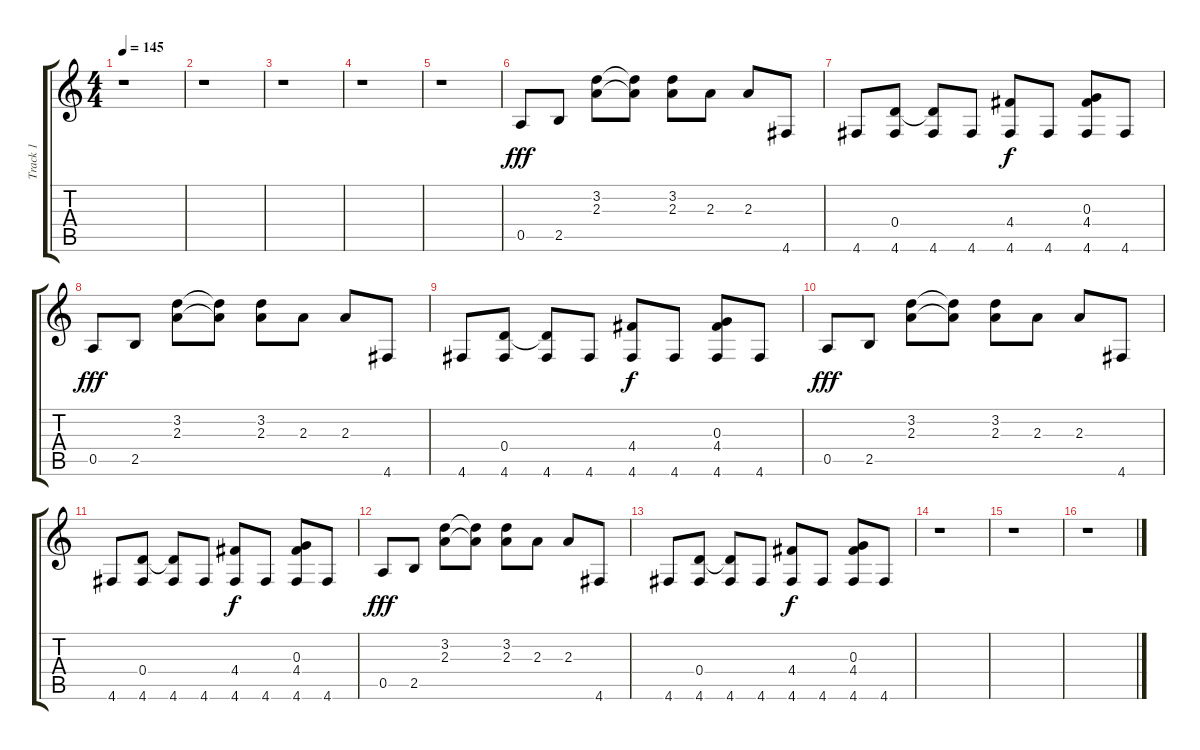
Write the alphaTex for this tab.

\track ("Track 1" "Track 1") {instrument acousticguitarsteel}
\staff {score tabs}
\tuning (E4 B3 G3 D3 A2 D2) {hide}
\ts (4 4)
\tempo 145
\clef g2
\ks c
r.1{dy f} |
r.1 |
r.1 |
r.1 |
r.1 |
0.5.8{dy fff} 2.5.8 (3.2 2.3).8 (3.2{t} 2.3{t}).8 (3.2 2.3).8 2.3.8 2.3.8 4.6.8 |
4.6.8 (0.4 4.6).8 (0.4{t} 4.6).8 4.6.8 (4.4 4.6).8{dy f} 4.6.8 (0.3 4.4 4.6).8 4.6.8 |
0.5.8{dy fff} 2.5.8 (3.2 2.3).8 (3.2{t} 2.3{t}).8 (3.2 2.3).8 2.3.8 2.3.8 4.6.8 |
4.6.8 (0.4 4.6).8 (0.4{t} 4.6).8 4.6.8 (4.4 4.6).8{dy f} 4.6.8 (0.3 4.4 4.6).8 4.6.8 |
0.5.8{dy fff} 2.5.8 (3.2 2.3).8 (3.2{t} 2.3{t}).8 (3.2 2.3).8 2.3.8 2.3.8 4.6.8 |
4.6.8 (0.4 4.6).8 (0.4{t} 4.6).8 4.6.8 (4.4 4.6).8{dy f} 4.6.8 (0.3 4.4 4.6).8 4.6.8 |
0.5.8{dy fff} 2.5.8 (3.2 2.3).8 (3.2{t} 2.3{t}).8 (3.2 2.3).8 2.3.8 2.3.8 4.6.8 |
4.6.8 (0.4 4.6).8 (0.4{t} 4.6).8 4.6.8 (4.4 4.6).8{dy f} 4.6.8 (0.3 4.4 4.6).8 4.6.8 |
r.1 |
r.1 |
r.1
